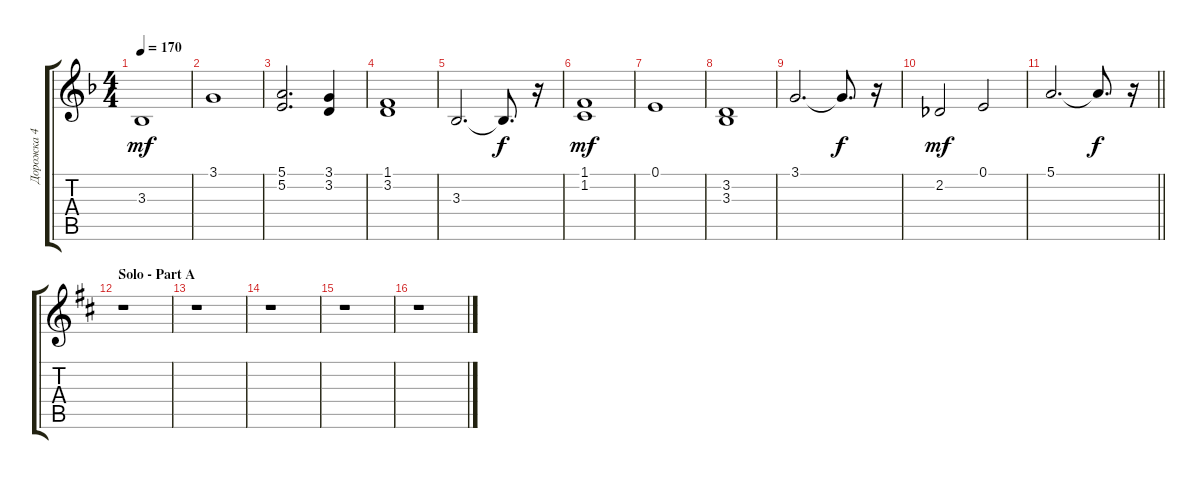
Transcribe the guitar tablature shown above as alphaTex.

\track ("Дорожка 4" "Дорожка 4") {instrument choiraahs}
\staff {score tabs}
\tuning (E4 B3 G3 D3 A2 E2) {hide}
\ts (4 4)
\tempo 170
\clef g2
\ks f
3.3.1{dy mf} |
3.1.1 |
(5.1 5.2).2{d} (3.1 3.2).4 |
(1.1 3.2).1 |
3.3.2{d} 3.3{t}.8{d dy f} r.16 |
(1.1 1.2).1{dy mf} |
0.1.1 |
(3.2 3.3).1 |
3.1.2{d} 3.1{t}.8{d dy f} r.16 |
2.2.2{dy mf} 0.1.2 |
\barLineRight lightlight
5.1.2{d} 5.1{t}.8{d dy f} r.16 |
\section ("" "Solo - Part A")
\ks d
r.1 |
r.1 |
r.1 |
r.1 |
r.1
